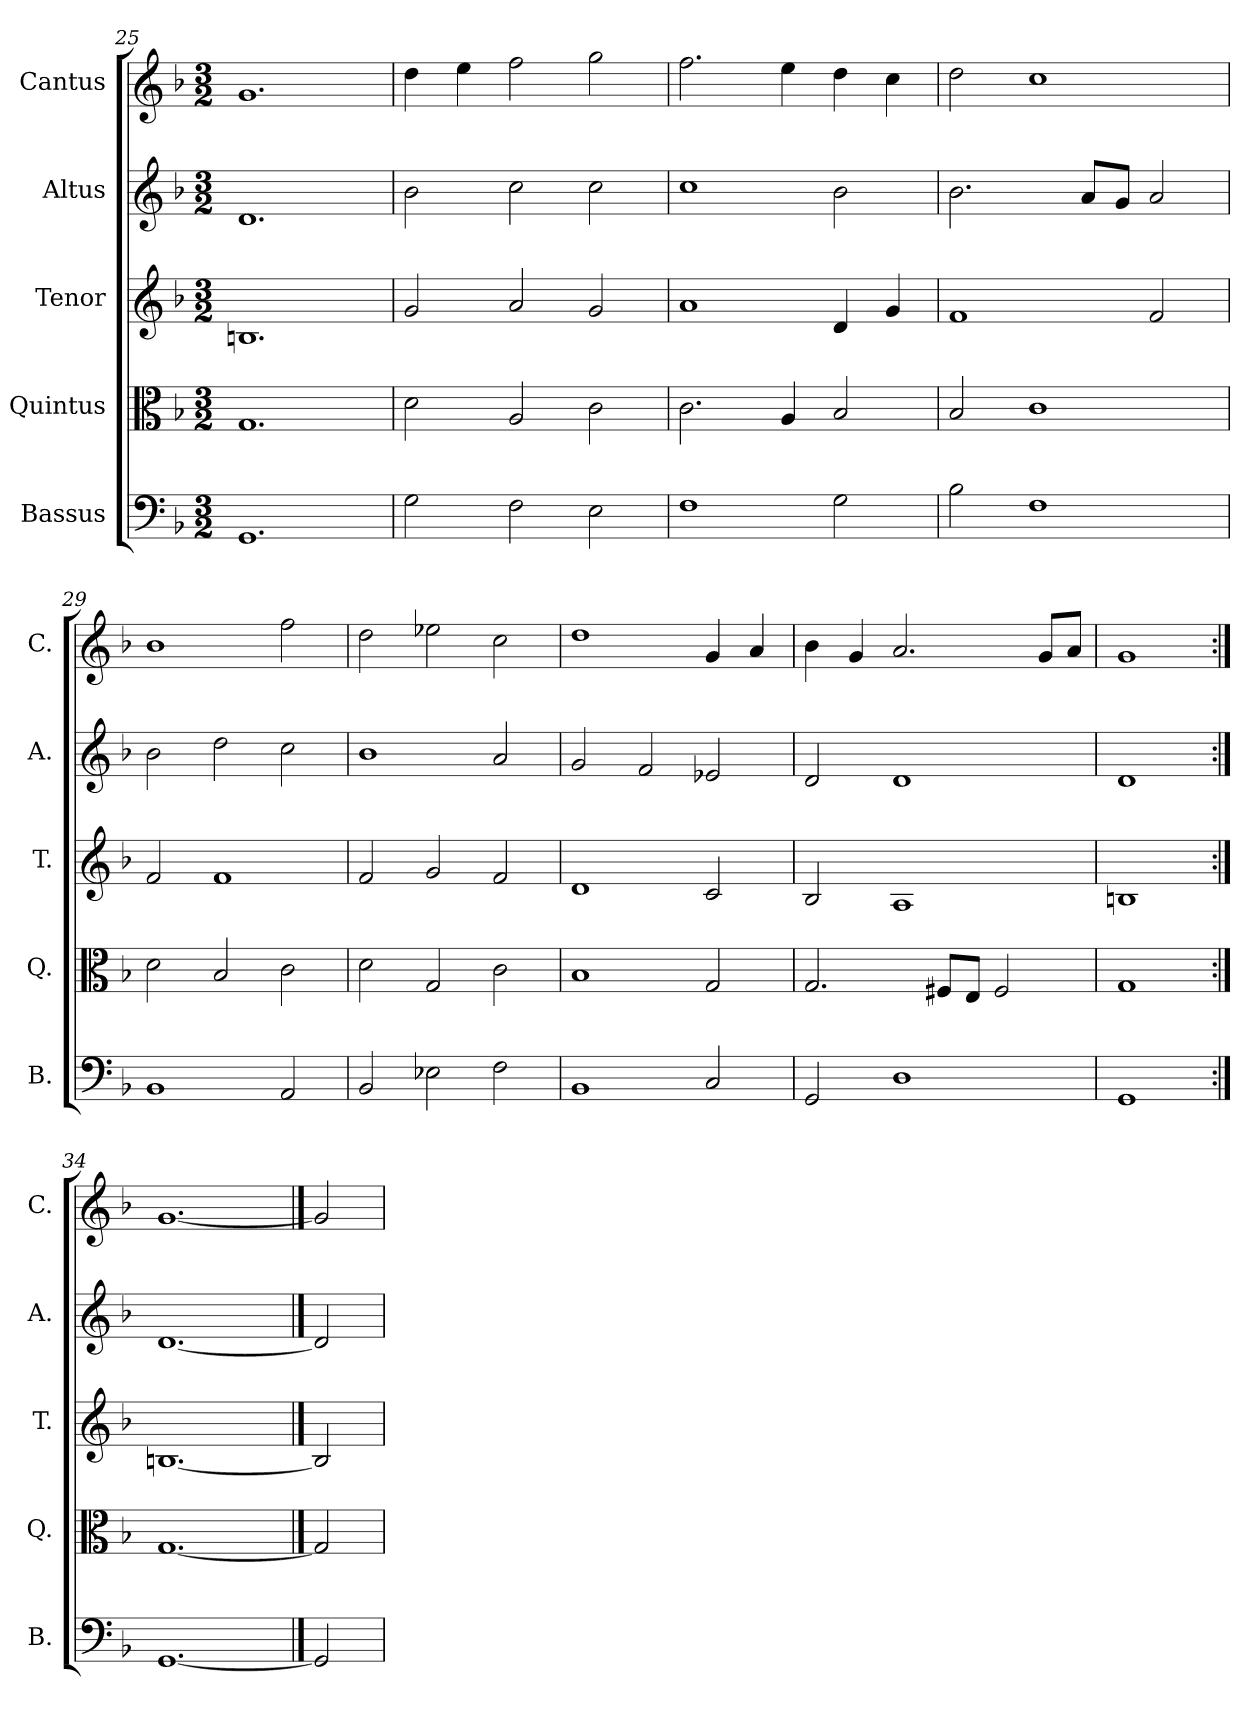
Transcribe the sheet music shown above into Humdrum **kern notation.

**kern	**kern	**kern	**kern	**kern
*part5	*part4	*part3	*part2	*part1
*staff5	*staff4	*staff3	*staff2	*staff1
*I"Bassus	*I"Quintus	*I"Tenor	*I"Altus	*I"Cantus
*I'B.	*I'Q.	*I'T.	*I'A.	*I'C.
*clefF4	*clefC3	*clefG2	*clefG2	*clefG2
*k[b-]	*k[b-]	*k[b-]	*k[b-]	*k[b-]
*F:	*F:	*F:	*F:	*F:
*M3/2	*M3/2	*M3/2	*M3/2	*M3/2
=25	=25	=25	=25	=25
1.GG	1.G	1.Bn	1.d	1.g
=26	=26	=26	=26	=26
2G\	2d\	2g/	2b-\	4dd\
.	.	.	.	4ee\
2F\	2A/	2a/	2cc\	2ff\
2E\	2c\	2g/	2cc\	2gg\
!!LO:LB:g=z
=27	=27	=27	=27	=27
1F	2.c\	1a	1cc	2.ff\
.	4A/	.	.	4ee\
2G\	2B-/	4d/	2b-\	4dd\
.	.	4g/	.	4cc\
=28	=28	=28	=28	=28
2B-\	2B-/	1f	2.b-\	2dd\
1F	1c	.	.	1cc
.	.	.	8a/L	.
.	.	.	8g/J	.
.	.	2f/	2a/	.
=29	=29	=29	=29	=29
1BB-	2d\	2f/	2b-\	1b-
.	2B-/	1f	2dd\	.
2AA/	2c\	.	2cc\	2ff\
=30	=30	=30	=30	=30
2BB-/	2d\	2f/	1b-	2dd\
2E-X\	2G/	2g/	.	2ee-X\
2F\	2c\	2f/	2a/	2cc\
=31	=31	=31	=31	=31
1BB-	1B-	1d	2g/	1dd
.	.	.	2f/	.
2C/	2G/	2c/	2e-X/	4g/
.	.	.	.	4a/
=32	=32	=32	=32	=32
2GG/	2.G/	2B-/	2d/	4b-\
.	.	.	.	4g/
1D	.	1A	1d	2.a/
.	8F#X/L	.	.	.
.	8E/J	.	.	.
.	2F#/	.	.	.
.	.	.	.	8g/L
.	.	.	.	8a/J
=33	=33	=33	=33	=33
1GG	1G	1Bn	1d	1g
=34:|!	=34:|!	=34:|!	=34:|!	=34:|!
[1.GG	[1.G	[1.Bn	[1.d	[1.g
==35	==35	==35	==35	==35
2GG]	2G]	2B]	2d]	2g]
=	=	=	=	=
*-	*-	*-	*-	*-
